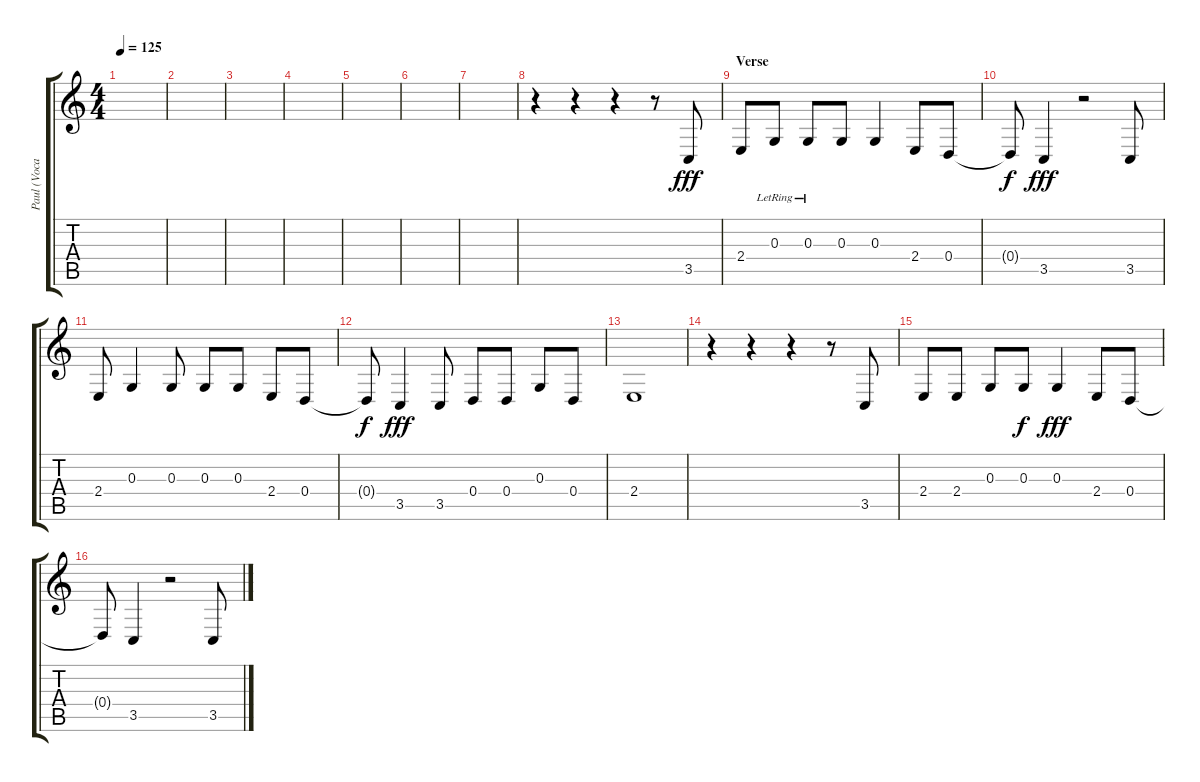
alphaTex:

\track ("Paul (Vocals)" "Paul (Voca") {instrument tenorsax}
\staff {score tabs}
\tuning (E4 B3 G3 D3 A2 E2) {hide}
\ts (4 4)
\tempo 125
\clef g2
\ks c
|
|
|
|
|
|
|
r.4 r.4 r.4 r.8 3.5.8{dy fff} |
\section ("" "Verse")
2.4.8 0.3{lr}.8 0.3{lr}.8 0.3.8 0.3.4 2.4.8 0.4.8 |
0.4{t}.8{dy f} 3.5.4{dy fff} r.2 3.5.8 |
2.4.8 0.3.4 0.3.8 0.3.8 0.3.8 2.4.8 0.4.8 |
0.4{t}.8{dy f} 3.5.4{dy fff} 3.5.8 0.4.8 0.4.8 0.3.8 0.4.8 |
2.4.1 |
r.4 r.4 r.4 r.8 3.5.8 |
2.4.8 2.4.8 0.3.8 0.3.8{dy f} 0.3.4{dy fff} 2.4.8 0.4.8 |
0.4{t}.8 3.5.4 r.2 3.5.8
